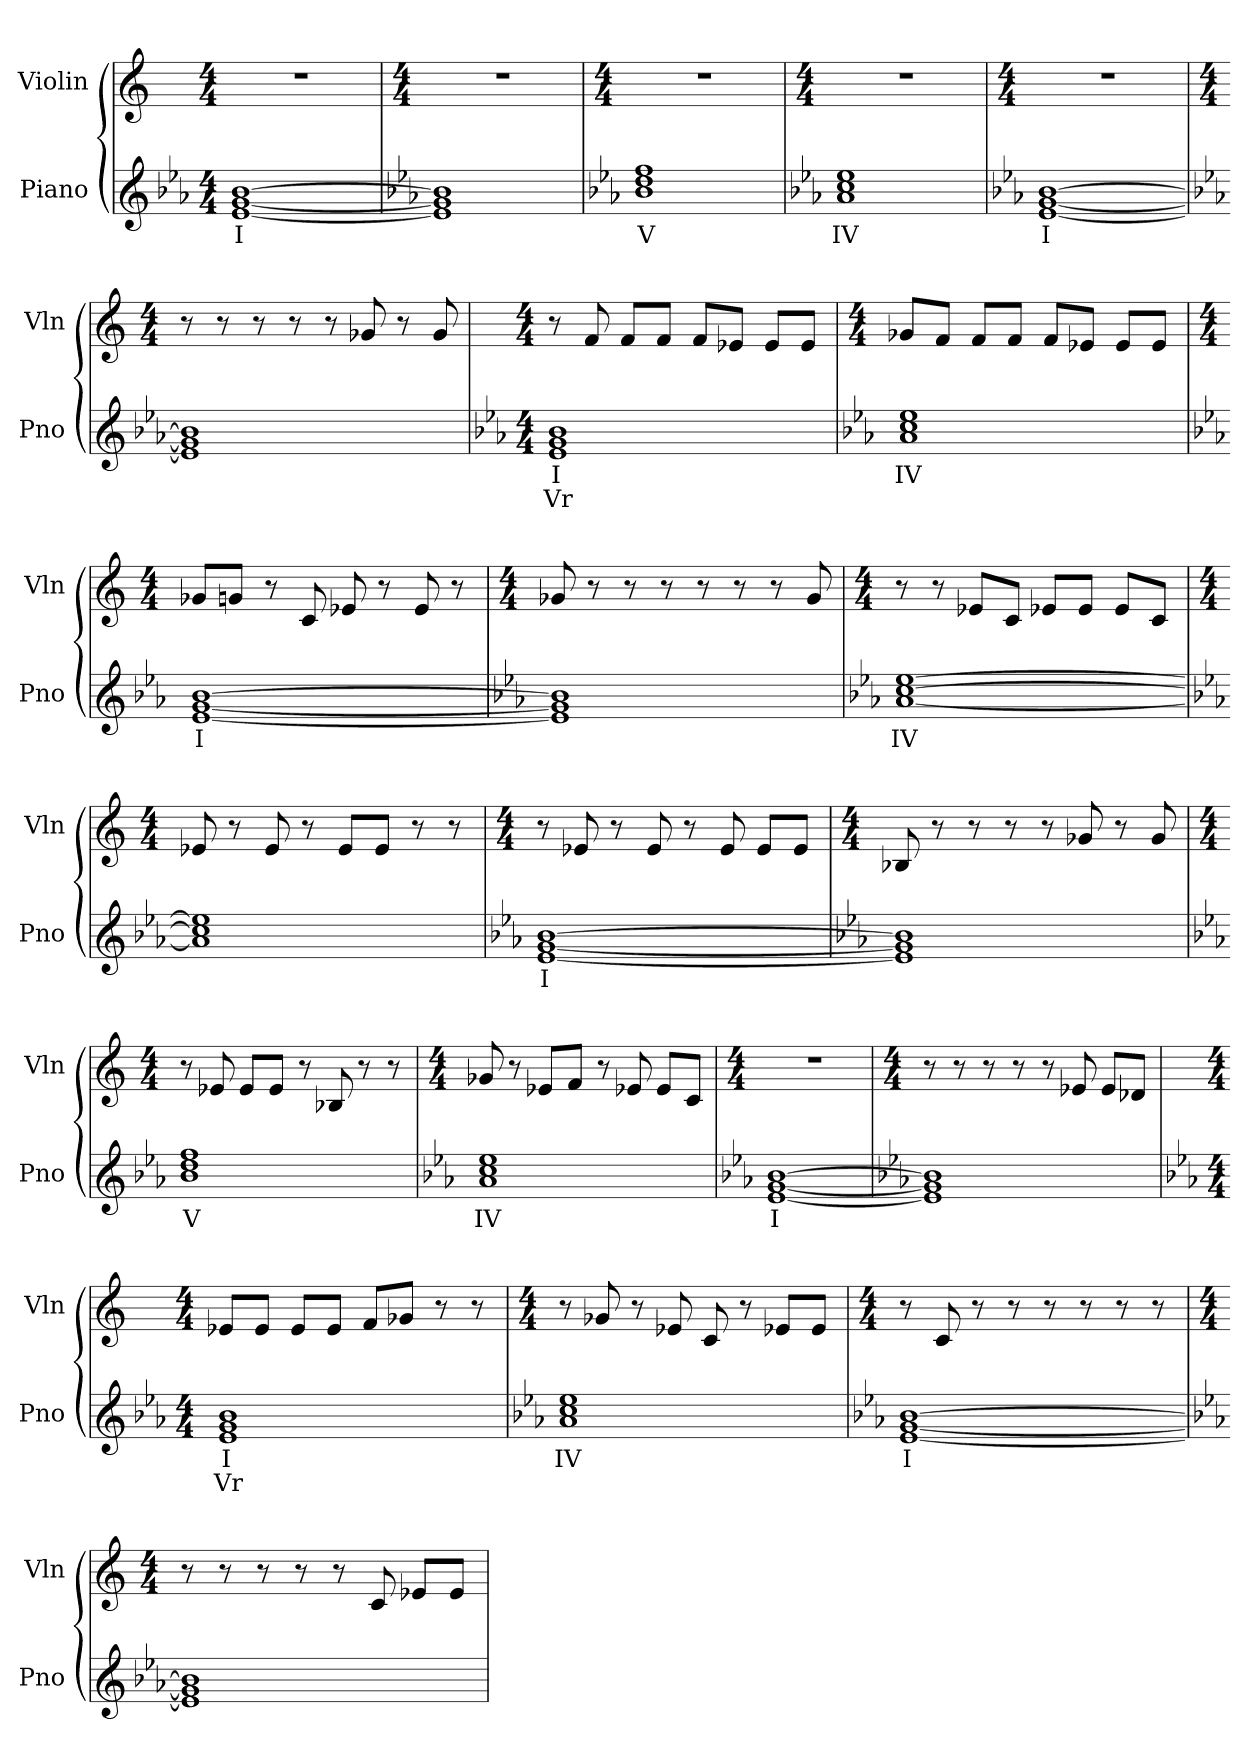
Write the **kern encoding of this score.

**kern	**text	**text	**kern
*part2	*part2	*part2	*part1
*staff2	*staff2	*staff2	*staff1
*I"Piano	*	*	*I"Violin
*I'Pno	*	*	*I'Vln
*k[b-e-a-]	*	*	*
*E-:	*	*	*
*M4/4	*	*	*M4/4
=	=	=	=
[1e- [1g [1b-	I	.	1r
=	=	=	=
*k[b-e-a-]	*	*	*
*E-:	*	*	*
*	*	*	*M4/4
1e-] 1g] 1b-]	.	.	1r
=	=	=	=
*k[b-e-a-]	*	*	*
*E-:	*	*	*
*	*	*	*M4/4
1b- 1dd 1ff	V	.	1r
=	=	=	=
*k[b-e-a-]	*	*	*
*E-:	*	*	*
*	*	*	*M4/4
1a- 1cc 1ee-	IV	.	1r
=	=	=	=
*k[b-e-a-]	*	*	*
*E-:	*	*	*
*	*	*	*M4/4
[1e- [1g [1b-	I	.	1r
=	=	=	=
*k[b-e-a-]	*	*	*
*E-:	*	*	*
*	*	*	*M4/4
1e-] 1g] 1b-]	.	.	8r
.	.	.	8r
.	.	.	8r
.	.	.	8r
.	.	.	8r
.	.	.	8g-X
.	.	.	8r
.	.	.	8g-
=	=	=	=
*k[b-e-a-]	*	*	*
*E-:	*	*	*
*M4/4	*	*	*M4/4
1e- 1g 1b-	I	Vr	8r
.	.	.	8f
.	.	.	8fL
.	.	.	8fJ
.	.	.	8fL
.	.	.	8e-XJ
.	.	.	8e-L
.	.	.	8e-J
=	=	=	=
*k[b-e-a-]	*	*	*
*E-:	*	*	*
*	*	*	*M4/4
1a- 1cc 1ee-	IV	.	8g-XL
.	.	.	8fJ
.	.	.	8fL
.	.	.	8fJ
.	.	.	8fL
.	.	.	8e-XJ
.	.	.	8e-L
.	.	.	8e-J
=	=	=	=
*k[b-e-a-]	*	*	*
*E-:	*	*	*
*	*	*	*M4/4
[1e- [1g [1b-	I	.	8g-XL
.	.	.	8gnJ
.	.	.	8r
.	.	.	8c
.	.	.	8e-X
.	.	.	8r
.	.	.	8e-
.	.	.	8r
=	=	=	=
*k[b-e-a-]	*	*	*
*E-:	*	*	*
*	*	*	*M4/4
1e-] 1g] 1b-]	.	.	8g-X
.	.	.	8r
.	.	.	8r
.	.	.	8r
.	.	.	8r
.	.	.	8r
.	.	.	8r
.	.	.	8g-
=	=	=	=
*k[b-e-a-]	*	*	*
*E-:	*	*	*
*	*	*	*M4/4
[1a- [1cc [1ee-	IV	.	8r
.	.	.	8r
.	.	.	8e-XL
.	.	.	8cJ
.	.	.	8e-XL
.	.	.	8e-J
.	.	.	8e-L
.	.	.	8cJ
=	=	=	=
*k[b-e-a-]	*	*	*
*E-:	*	*	*
*	*	*	*M4/4
1a-] 1cc] 1ee-]	.	.	8e-X
.	.	.	8r
.	.	.	8e-
.	.	.	8r
.	.	.	8e-L
.	.	.	8e-J
.	.	.	8r
.	.	.	8r
=	=	=	=
*k[b-e-a-]	*	*	*
*E-:	*	*	*
*	*	*	*M4/4
[1e- [1g [1b-	I	.	8r
.	.	.	8e-X
.	.	.	8r
.	.	.	8e-
.	.	.	8r
.	.	.	8e-
.	.	.	8e-L
.	.	.	8e-J
=	=	=	=
*k[b-e-a-]	*	*	*
*E-:	*	*	*
*	*	*	*M4/4
1e-] 1g] 1b-]	.	.	8B-X
.	.	.	8r
.	.	.	8r
.	.	.	8r
.	.	.	8r
.	.	.	8g-X
.	.	.	8r
.	.	.	8g-
=	=	=	=
*k[b-e-a-]	*	*	*
*E-:	*	*	*
*	*	*	*M4/4
1b- 1dd 1ff	V	.	8r
.	.	.	8e-X
.	.	.	8e-L
.	.	.	8e-J
.	.	.	8r
.	.	.	8B-X
.	.	.	8r
.	.	.	8r
=	=	=	=
*k[b-e-a-]	*	*	*
*E-:	*	*	*
*	*	*	*M4/4
1a- 1cc 1ee-	IV	.	8g-X
.	.	.	8r
.	.	.	8e-XL
.	.	.	8fJ
.	.	.	8r
.	.	.	8e-X
.	.	.	8e-L
.	.	.	8cJ
=	=	=	=
*k[b-e-a-]	*	*	*
*E-:	*	*	*
*	*	*	*M4/4
[1e- [1g [1b-	I	.	1r
=	=	=	=
*k[b-e-a-]	*	*	*
*E-:	*	*	*
*	*	*	*M4/4
1e-] 1g] 1b-]	.	.	8r
.	.	.	8r
.	.	.	8r
.	.	.	8r
.	.	.	8r
.	.	.	8e-X
.	.	.	8e-L
.	.	.	8d-XJ
=	=	=	=
*k[b-e-a-]	*	*	*
*E-:	*	*	*
*M4/4	*	*	*M4/4
1e- 1g 1b-	I	Vr	8e-XL
.	.	.	8e-J
.	.	.	8e-L
.	.	.	8e-J
.	.	.	8fL
.	.	.	8g-XJ
.	.	.	8r
.	.	.	8r
=	=	=	=
*k[b-e-a-]	*	*	*
*E-:	*	*	*
*	*	*	*M4/4
1a- 1cc 1ee-	IV	.	8r
.	.	.	8g-X
.	.	.	8r
.	.	.	8e-X
.	.	.	8c
.	.	.	8r
.	.	.	8e-XL
.	.	.	8e-J
=	=	=	=
*k[b-e-a-]	*	*	*
*E-:	*	*	*
*	*	*	*M4/4
[1e- [1g [1b-	I	.	8r
.	.	.	8c
.	.	.	8r
.	.	.	8r
.	.	.	8r
.	.	.	8r
.	.	.	8r
.	.	.	8r
=	=	=	=
*k[b-e-a-]	*	*	*
*E-:	*	*	*
*	*	*	*M4/4
1e-] 1g] 1b-]	.	.	8r
.	.	.	8r
.	.	.	8r
.	.	.	8r
.	.	.	8r
.	.	.	8c
.	.	.	8e-XL
.	.	.	8e-J
=	=	=	=
*-	*-	*-	*-
